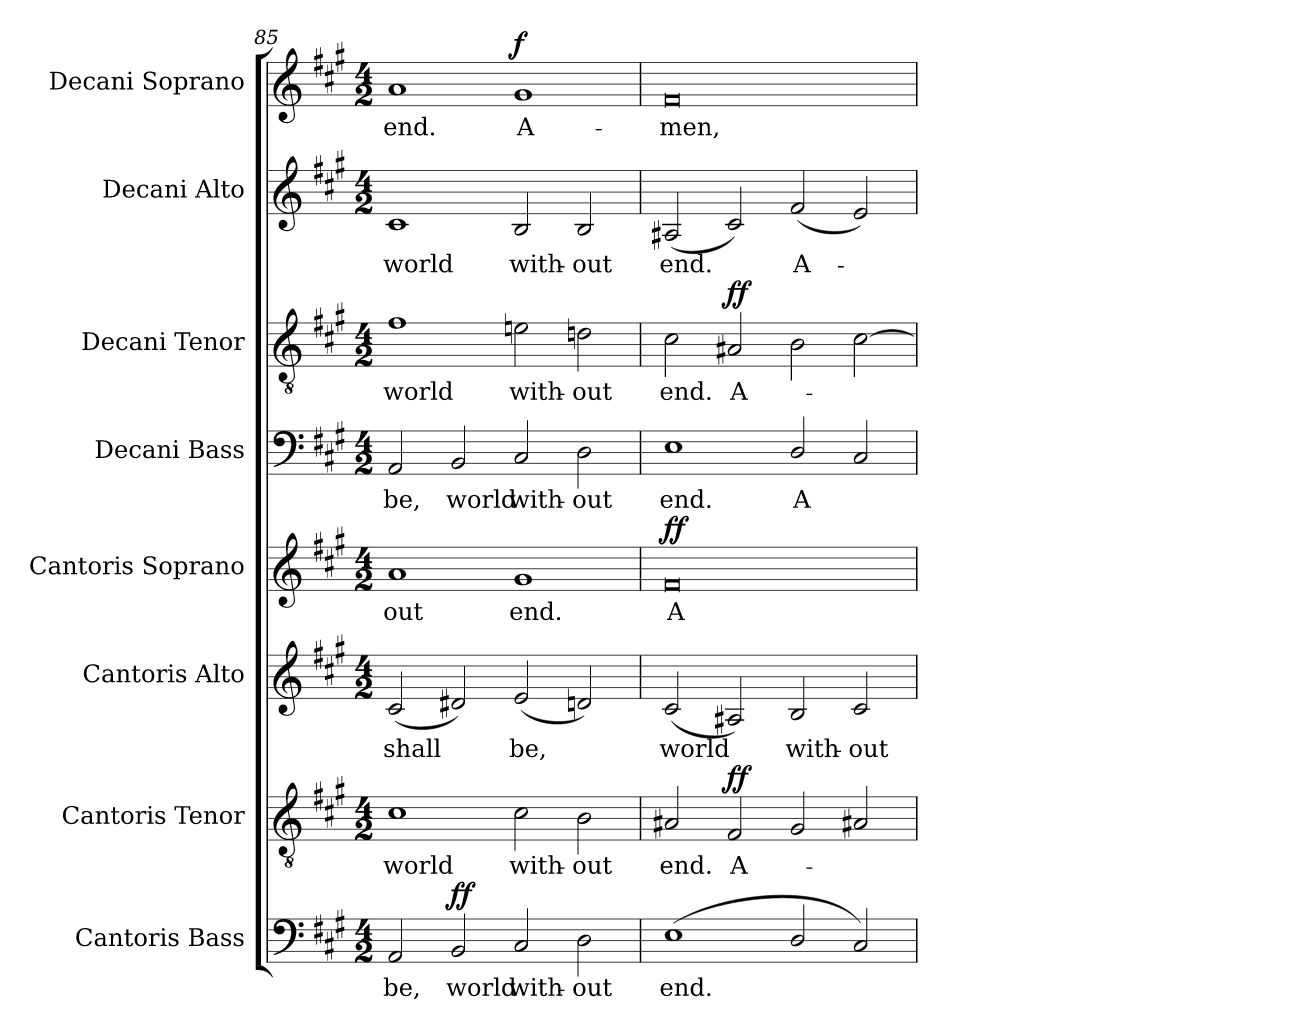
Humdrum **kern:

**kern	**text	**dynam	**kern	**text	**dynam	**kern	**text	**kern	**text	**dynam	**kern	**text	**kern	**text	**dynam	**kern	**text	**kern	**text	**dynam
*part8	*part8	*part8	*part7	*part7	*part7	*part6	*part6	*part5	*part5	*part5	*part4	*part4	*part3	*part3	*part3	*part2	*part2	*part1	*part1	*part1
*staff8	*staff8	*staff8	*staff7	*staff7	*staff7	*staff6	*staff6	*staff5	*staff5	*staff5	*staff4	*staff4	*staff3	*staff3	*staff3	*staff2	*staff2	*staff1	*staff1	*staff1
*I"Cantoris Bass	*	*	*I"Cantoris Tenor	*	*	*I"Cantoris Alto	*	*I"Cantoris Soprano	*	*	*I"Decani Bass	*	*I"Decani Tenor	*	*	*I"Decani Alto	*	*I"Decani Soprano	*	*
*I'Can B.	*	*	*I'Can T.	*	*	*I'Can A.	*	*I'Can S.	*	*	*I'Dec B.	*	*I'Dec T.	*	*	*I'Dec A.	*	*I'Dec S.	*	*
*clefF4	*	*	*clefGv2	*	*	*clefG2	*	*clefG2	*	*	*clefF4	*	*clefGv2	*	*	*clefG2	*	*clefG2	*	*
*	*	*	*ITrd7c12	*	*	*	*	*	*	*	*	*	*ITrd7c12	*	*	*	*	*	*	*
*k[f#c#g#]	*	*	*k[f#c#g#]	*	*	*k[f#c#g#]	*	*k[f#c#g#]	*	*	*k[f#c#g#]	*	*k[f#c#g#]	*	*	*k[f#c#g#]	*	*k[f#c#g#]	*	*
*A:	*	*	*A:	*	*	*A:	*	*A:	*	*	*A:	*	*A:	*	*	*A:	*	*A:	*	*
*M4/2	*	*	*M4/2	*	*	*M4/2	*	*M4/2	*	*	*M4/2	*	*M4/2	*	*	*M4/2	*	*M4/2	*	*
=85	=85	=85	=85	=85	=85	=85	=85	=85	=85	=85	=85	=85	=85	=85	=85	=85	=85	=85	=85	=85
!	!LO:LY:b:color=#000000	!	!	!	!	!	!	!	!	!	!	!	!	!	!	!	!	!	!	!
!	!	!	!	!LO:LY:b:color=#000000	!	!	!	!	!	!	!	!	!	!	!	!	!	!	!	!
!	!	!	!	!	!	!	!LO:LY:b:color=#000000	!	!	!	!	!	!	!	!	!	!	!	!	!
!	!	!	!	!	!	!	!	!	!LO:LY:b:color=#000000	!	!	!	!	!	!	!	!	!	!	!
!	!	!	!	!	!	!	!	!	!	!	!	!LO:LY:b:color=#000000	!	!	!	!	!	!	!	!
!	!	!	!	!	!	!	!	!	!	!	!	!	!	!LO:LY:b:color=#000000	!	!	!	!	!	!
!	!	!	!	!	!	!	!	!	!	!	!	!	!	!	!	!	!LO:LY:b:color=#000000	!	!	!
!	!	!	!	!	!	!	!	!	!	!	!	!	!	!	!	!	!	!	!LO:LY:b:color=#000000	!
2AAi/	be,	.	1C#i	world	.	(2c#i/	shall	1ai	-out	.	2AAi/	be,	1F#i	world	.	1c#i	world	1ai	end.	.
!	!LO:LY:b:color=#000000	!	!	!	!	!	!	!	!	!	!	!	!	!	!	!	!	!	!	!
!	!	!	!	!	!	!	!	!	!	!	!	!LO:LY:b:color=#000000	!	!	!	!	!	!	!	!
2BBi/	world	ff	.	.	.	2d#Xi/)	.	.	.	.	2BBi/	world	.	.	.	.	.	.	.	.
!	!LO:LY:b:color=#000000	!	!	!	!	!	!	!	!	!	!	!	!	!	!	!	!	!	!	!
!	!	!	!	!LO:LY:b:color=#000000	!	!	!	!	!	!	!	!	!	!	!	!	!	!	!	!
!	!	!	!	!	!	!	!LO:LY:b:color=#000000	!	!	!	!	!	!	!	!	!	!	!	!	!
!	!	!	!	!	!	!	!	!	!LO:LY:b:color=#000000	!	!	!	!	!	!	!	!	!	!	!
!	!	!	!	!	!	!	!	!	!	!	!	!LO:LY:b:color=#000000	!	!	!	!	!	!	!	!
!	!	!	!	!	!	!	!	!	!	!	!	!	!	!LO:LY:b:color=#000000	!	!	!	!	!	!
!	!	!	!	!	!	!	!	!	!	!	!	!	!	!	!	!	!LO:LY:b:color=#000000	!	!	!
!	!	!	!	!	!	!	!	!	!	!	!	!	!	!	!	!	!	!	!LO:LY:b:color=#000000	!
2C#i/	with-	.	2C#i\	with-	.	(2ei/	be,	1g#i	end.	.	2C#i/	with-	2Eni\	with-	.	2Bi/	with-	1g#i	A-	f
!	!LO:LY:b:color=#000000	!	!	!	!	!	!	!	!	!	!	!	!	!	!	!	!	!	!	!
!	!	!	!	!LO:LY:b:color=#000000	!	!	!	!	!	!	!	!	!	!	!	!	!	!	!	!
!	!	!	!	!	!	!	!	!	!	!	!	!LO:LY:b:color=#000000	!	!	!	!	!	!	!	!
!	!	!	!	!	!	!	!	!	!	!	!	!	!	!LO:LY:b:color=#000000	!	!	!	!	!	!
!	!	!	!	!	!	!	!	!	!	!	!	!	!	!	!	!	!LO:LY:b:color=#000000	!	!	!
2Di\	-out	.	2BBi\	-out	.	2dni/)	.	.	.	.	2Di\	-out	2Dni\	-out	.	2Bi/	-out	.	.	.
!!LO:LB:g=z
=86	=86	=86	=86	=86	=86	=86	=86	=86	=86	=86	=86	=86	=86	=86	=86	=86	=86	=86	=86	=86
!	!LO:LY:b:color=#000000	!	!	!	!	!	!	!	!	!	!	!	!	!	!	!	!	!	!	!
!	!	!	!	!LO:LY:b:color=#000000	!	!	!	!	!	!	!	!	!	!	!	!	!	!	!	!
!	!	!	!	!	!	!	!LO:LY:b:color=#000000	!	!	!	!	!	!	!	!	!	!	!	!	!
!	!	!	!	!	!	!	!	!	!LO:LY:b:color=#000000	!	!	!	!	!	!	!	!	!	!	!
!	!	!	!	!	!	!	!	!	!	!	!	!LO:LY:b:color=#000000	!	!	!	!	!	!	!	!
!	!	!	!	!	!	!	!	!	!	!	!	!	!	!LO:LY:b:color=#000000	!	!	!	!	!	!
!	!	!	!	!	!	!	!	!	!	!	!	!	!	!	!	!	!LO:LY:b:color=#000000	!	!	!
!	!	!	!	!	!	!	!	!	!	!	!	!	!	!	!	!	!	!	!LO:LY:b:color=#000000	!
(1Ei	end.	.	2AA#Xi/	end.	.	(2c#i/	world	0f#i	A-	ff	1Ei	end.	2C#i\	end.	.	(2A#Xi/	end.	0f#i	-men,	.
!	!	!	!	!LO:LY:b:color=#000000	!	!	!	!	!	!	!	!	!	!	!	!	!	!	!	!
!	!	!	!	!	!	!	!	!	!	!	!	!	!	!LO:LY:b:color=#000000	!	!	!	!	!	!
.	.	.	2FF#i/	A-	ff	2A#Xi/)	.	.	.	.	.	.	2AA#Xi/	A-	ff	2c#i/)	.	.	.	.
!	!	!	!	!	!	!	!LO:LY:b:color=#000000	!	!	!	!	!	!	!	!	!	!	!	!	!
!	!	!	!	!	!	!	!	!	!	!	!	!LO:LY:b:color=#000000	!	!	!	!	!	!	!	!
!	!	!	!	!	!	!	!	!	!	!	!	!	!	!	!	!	!LO:LY:b:color=#000000	!	!	!
2Di/	.	.	2GG#i/	.	.	2Bi/	with-	.	.	.	2Di/	A	2BBi\	.	.	(2f#i/	A-	.	.	.
!	!	!	!	!	!	!	!LO:LY:b:color=#000000	!	!	!	!	!	!	!	!	!	!	!	!	!
2C#i/)	.	.	2AA#Xi/	.	.	2c#i/	-out	.	.	.	2C#i/	.	[2C#i\	.	.	2ei/)	.	.	.	.
=	=	=	=	=	=	=	=	=	=	=	=	=	=	=	=	=	=	=	=	=
*-	*-	*-	*-	*-	*-	*-	*-	*-	*-	*-	*-	*-	*-	*-	*-	*-	*-	*-	*-	*-
